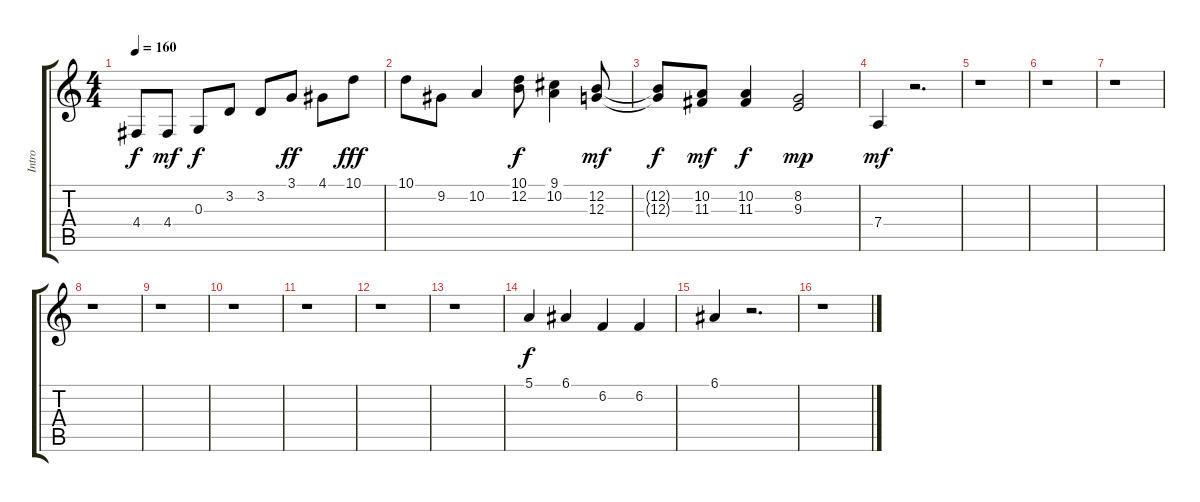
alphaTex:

\track ("Intro" "Intro") {instrument trombone}
\staff {score tabs}
\tuning (E4 B3 G3 D3 A2 E2) {hide}
\ts (4 4)
\tempo 160
\clef g2
\ks c
4.4{t}.8{dy f} 4.4.8{dy mf} 0.3.8{dy f} 3.2.8 3.2.8 3.1.8{dy ff} 4.1.8 10.1.8{dy fff} |
10.1.8 9.2.8 10.2.4 (10.1 12.2).8{dy f} (9.1 10.2).4 (12.2 12.3).8{dy mf} |
(12.2{t} 12.3{t}).8{dy f} (10.2 11.3).8{dy mf} (10.2 11.3).4{dy f} (8.2 9.3).2{dy mp} |
7.4.4{dy mf} r.2{d} |
r.1 |
r.1 |
r.1 |
r.1 |
r.1 |
r.1 |
r.1 |
r.1 |
r.1 |
5.1.4{dy f} 6.1.4 6.2.4 6.2.4 |
6.1.4 r.2{d} |
r.1
